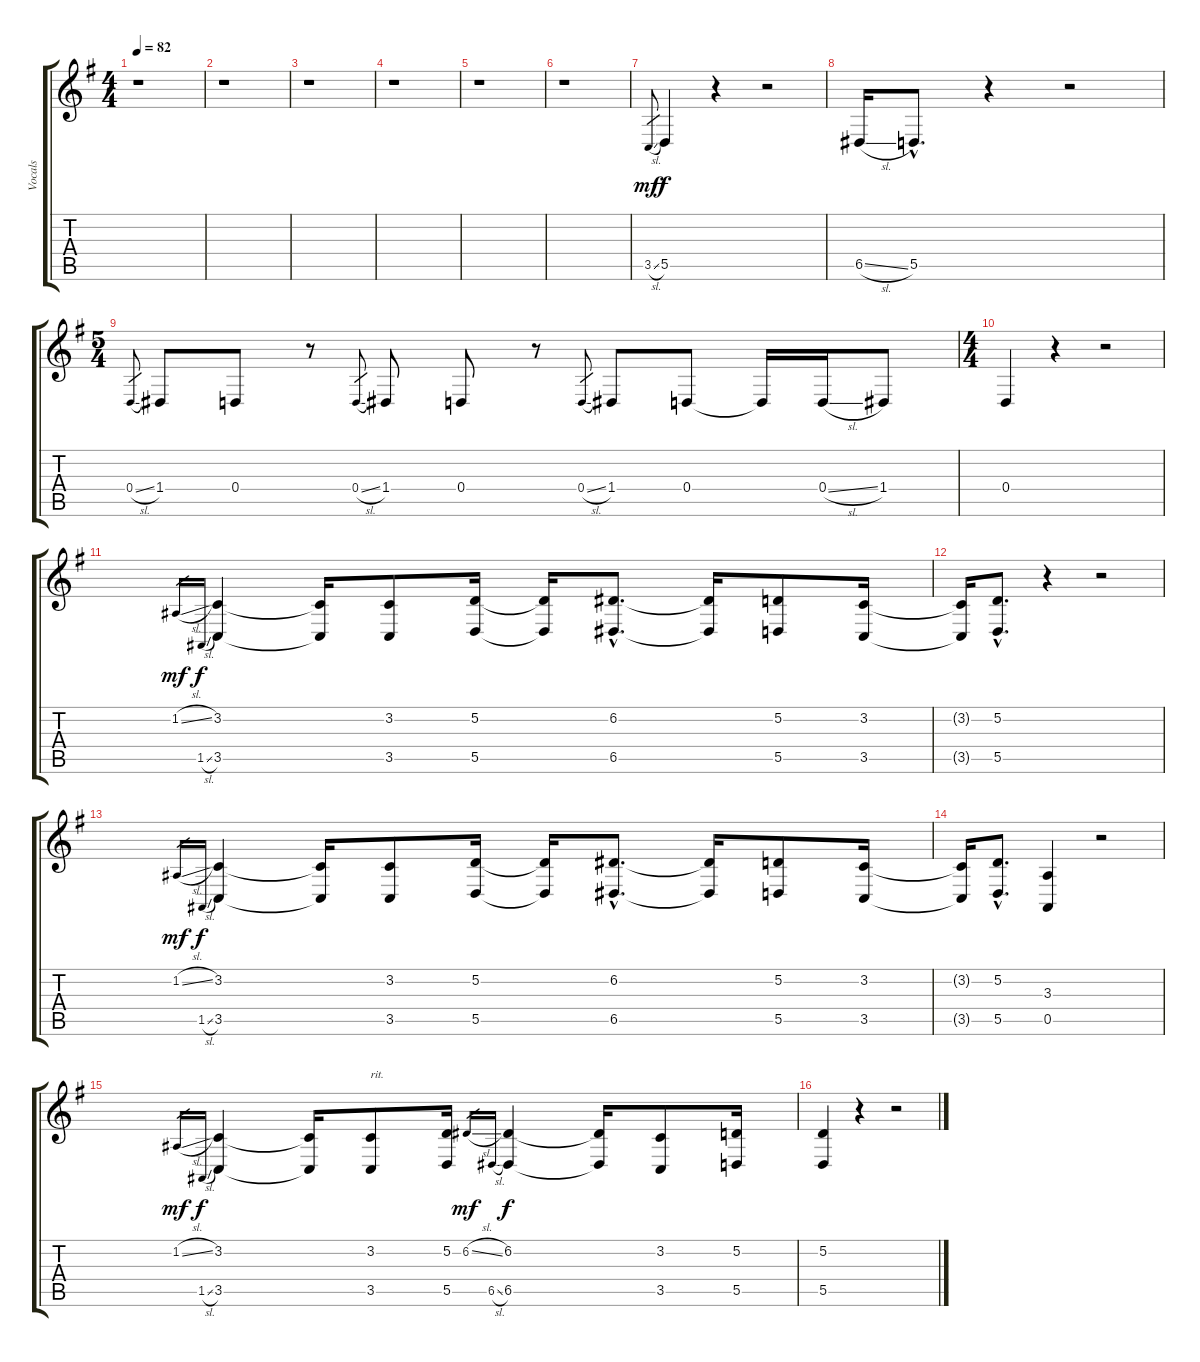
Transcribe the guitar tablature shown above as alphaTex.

\track ("Vocals" "Vocals") {instrument lead6voice}
\staff {score tabs}
\tuning (D4 A3 Gb3 D3 A2 D2) {hide}
\ts (4 4)
\tempo 82
\clef g2
\ks g
r.1{dy f} |
r.1 |
r.1 |
r.1 |
r.1 |
r.1 |
3.5{sl}.8{gr dy mf} 5.5.4{dy f} r.4 r.2 |
6.5{sl}.16 5.5{hac}.8{d} r.4 r.2 |
\ts (5 4)
0.4{sl}.8{gr} 1.4.8 0.4.8 r.8 0.4{sl}.8{gr} 1.4.8 0.4.8 r.8 0.4{sl}.8{gr} 1.4.8 0.4.8 0.4{t}.16 0.4{sl}.16 1.4.8 |
\ts (4 4)
0.4.4 r.4 r.2 |
1.2{sl}.16{gr dy mf} 1.5{sl}.16{gr dy f} (3.2 3.5).4 (3.2{t} 3.5{t}).16 (3.2 3.5).8 (5.2 5.5).16 (5.2{t} 5.5{t}).16 (6.2{hac} 6.5{hac}).8{d} (6.2{t} 6.5{t}).16 (5.2 5.5).8 (3.2 3.5).16 |
(3.2{t} 3.5{t}).16 (5.2{hac} 5.5{hac}).8{d} r.4 r.2 |
1.2{sl}.16{gr dy mf} 1.5{sl}.16{gr dy f} (3.2 3.5).4 (3.2{t} 3.5{t}).16 (3.2 3.5).8 (5.2 5.5).16 (5.2{t} 5.5{t}).16 (6.2{hac} 6.5{hac}).8{d} (6.2{t} 6.5{t}).16 (5.2 5.5).8 (3.2 3.5).16 |
(3.2{t} 3.5{t}).16 (5.2{hac} 5.5{hac}).8{d} (3.3 0.5).4 r.2 |
1.2{sl}.16{gr dy mf} 1.5{sl}.16{gr dy f} (3.2 3.5).4 (3.2{t} 3.5{t}).16 (3.2 3.5).8{txt "rit."} (5.2 5.5).16 6.2{sl}.16{gr dy mf} 6.5{sl}.16{gr} (6.2 6.5).4{dy f} (6.2{t} 6.5{t}).16 (3.2 3.5).8 (5.2 5.5).16 |
(5.2 5.5).4 r.4 r.2
